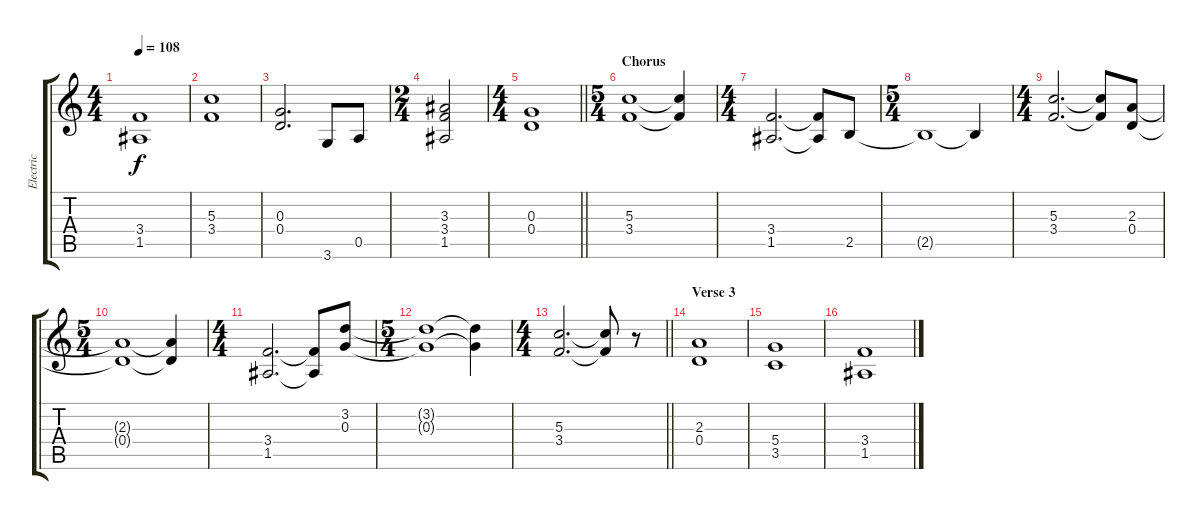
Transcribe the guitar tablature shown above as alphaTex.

\track ("Electric" "Electric") {instrument overdrivenguitar}
\staff {score tabs}
\tuning (E4 B3 G3 D3 A2 E2) {hide}
\ts (4 4)
\tempo 108
\clef g2
\ks c
(3.4 1.5).1{dy f} |
(5.3 3.4).1 |
(0.3 0.4).2{d} 3.6.8 0.5.8 |
\ts (2 4)
(3.3 3.4 1.5).2 |
\ts (4 4)
\barLineRight lightlight
(0.3 0.4).1 |
\ts (5 4)
\section ("" "Chorus")
(5.3 3.4).1 (5.3{t} 3.4{t}).4 |
\ts (4 4)
(3.4 1.5).2{d} (3.4{t} 1.5{t}).8 2.5.8 |
\ts (5 4)
2.5{t}.1 2.5{t}.4 |
\ts (4 4)
(5.3 3.4).2{d} (5.3{t} 3.4{t}).8 (2.3 0.4).8 |
\ts (5 4)
(2.3{t} 0.4{t}).1 (2.3{t} 0.4{t}).4 |
\ts (4 4)
(3.4 1.5).2{d} (3.4{t} 1.5{t}).8 (3.2 0.3).8 |
\ts (5 4)
(3.2{t} 0.3{t}).1 (3.2{t} 0.3{t}).4 |
\ts (4 4)
\barLineRight lightlight
(5.3 3.4).2{d} (5.3{t} 3.4{t}).8 r.8 |
\section ("" "Verse 3")
(2.3 0.4).1 |
(5.4 3.5).1 |
(3.4 1.5).1
